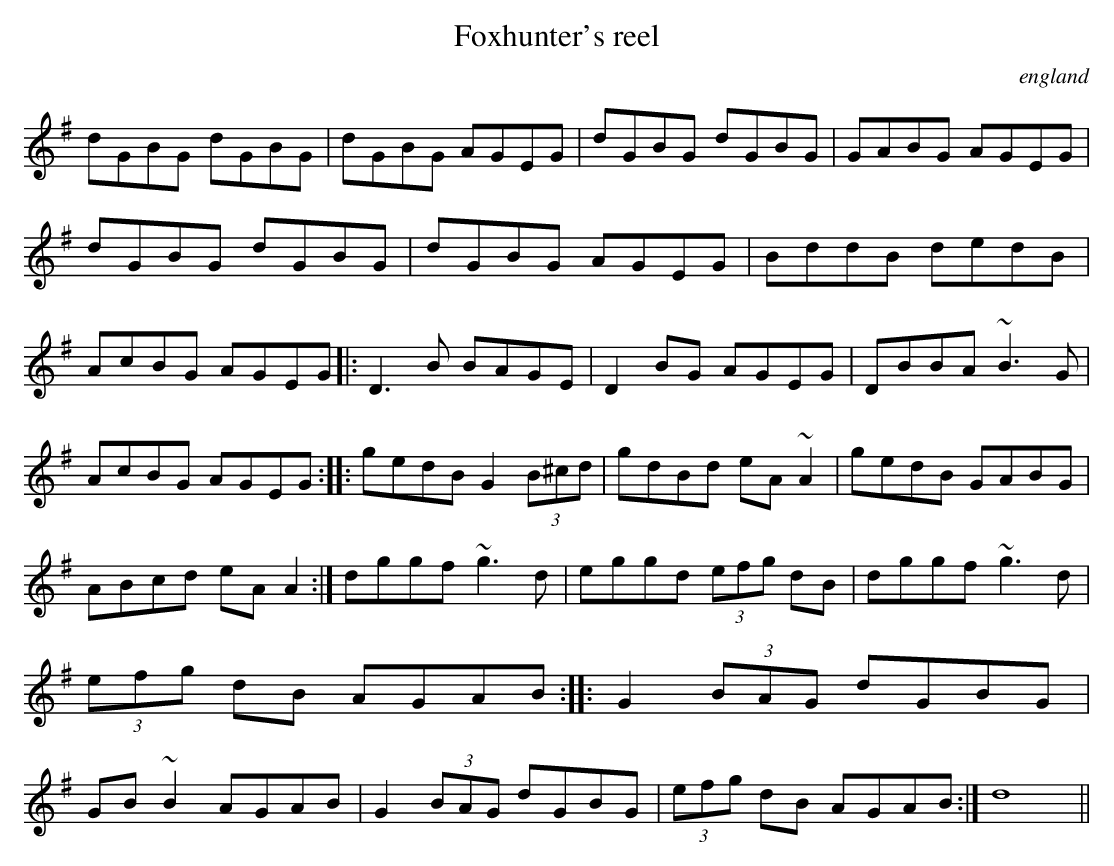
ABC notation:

X:1
T:Foxhunter's reel
O:england
K:G
dGBG dGBG|dGBG AGEG|dGBG dGBG|GABG AGEG|\
dGBG dGBG|dGBG AGEG|BddB dedB|AcBG AGEG|:\
D3B BAGE|D2BG AGEG|DBBA ~B3G|AcBG AGEG::\
gedB G2(3B^cd|gdBd eA~A2|gedB GABG|ABcd eAA2:|\
dggf ~g3d|eggd (3efg dB|dggf ~g3d|(3efg dB AGAB::\
G2 (3BAG dGBG|GB ~B2 AGAB|G2 (3BAG dGBG|(3efg dB AGAB:|d8||
